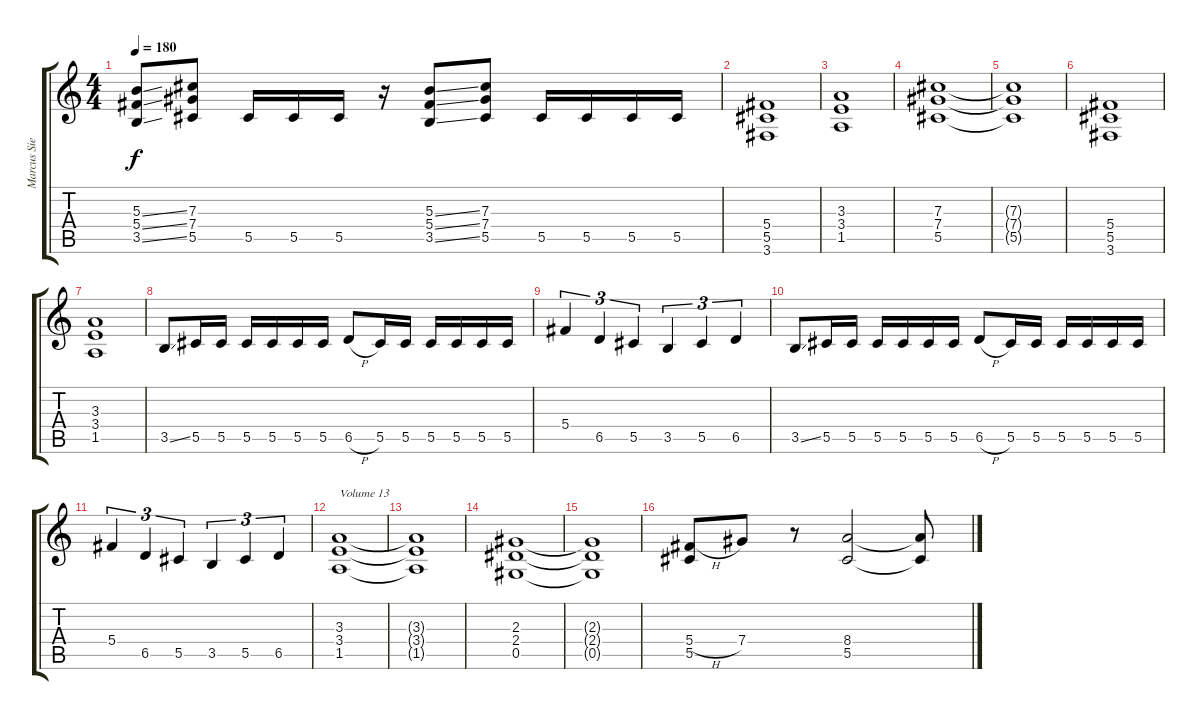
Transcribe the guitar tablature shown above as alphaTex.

\track ("Marcus Siepen" "Marcus Sie") {instrument distortionguitar}
\staff {score tabs}
\tuning (Eb4 Bb3 Gb3 Db3 Ab2 Eb2) {hide}
\ts (4 4)
\tempo 180
\clef g2
\ks c
(5.3{ss} 5.4{ss} 3.5{ss}).8{dy f} (7.3 7.4 5.5).8 5.5.16 5.5.16 5.5.16 r.16 (5.3{ss} 5.4{ss} 3.5{ss}).8 (7.3 7.4 5.5).8 5.5.16 5.5.16 5.5.16 5.5.16 |
(5.4 5.5 3.6).1 |
(3.3 3.4 1.5).1 |
(7.3 7.4 5.5).1 |
(7.3{t} 7.4{t} 5.5{t}).1 |
(5.4 5.5 3.6).1 |
(3.3 3.4 1.5).1 |
3.5{ss}.8 5.5.16 5.5.16 5.5.16 5.5.16 5.5.16 5.5.16 6.5{h}.8 5.5.16 5.5.16 5.5.16 5.5.16 5.5.16 5.5.16 |
5.4.4{tu (3 2)} 6.5.4{tu (3 2)} 5.5.4{tu (3 2)} 3.5.4{tu (3 2)} 5.5.4{tu (3 2)} 6.5.4{tu (3 2)} |
3.5{ss}.8 5.5.16 5.5.16 5.5.16 5.5.16 5.5.16 5.5.16 6.5{h}.8 5.5.16 5.5.16 5.5.16 5.5.16 5.5.16 5.5.16 |
5.4.4{tu (3 2)} 6.5.4{tu (3 2)} 5.5.4{tu (3 2)} 3.5.4{tu (3 2)} 5.5.4{tu (3 2)} 6.5.4{tu (3 2)} |
(3.3 3.4 1.5).1{txt "Volume 13" volume 13} |
(3.3{t} 3.4{t} 1.5{t}).1 |
(2.3 2.4 0.5).1 |
(2.3{t} 2.4{t} 0.5{t}).1 |
(5.4{h} 5.5).8 7.4.8 r.8 (8.4 5.5).2 (8.4{t} 5.5{t}).8
